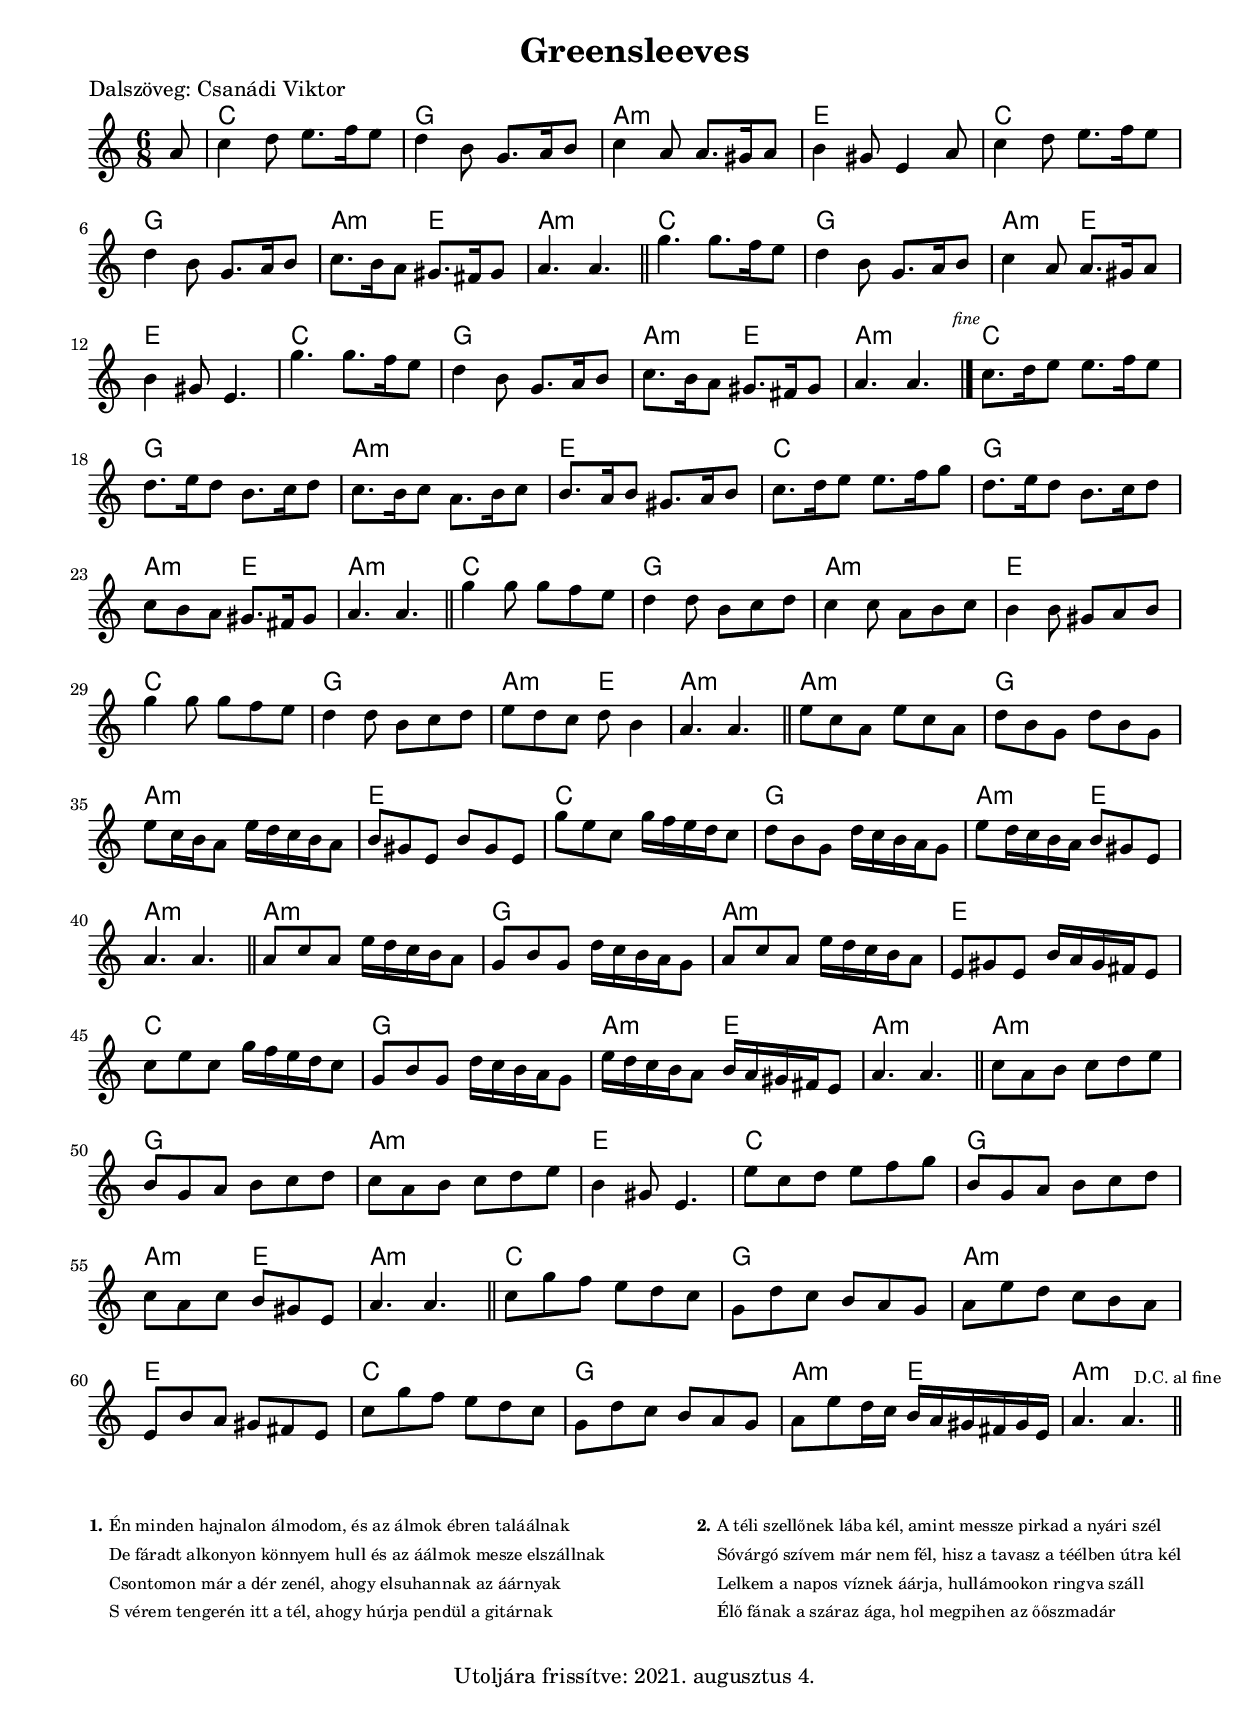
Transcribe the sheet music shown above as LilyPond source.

\include "default-settings.ly"
#(set-global-staff-size 18.5 )

\header {
  title = "Greensleeves"
  poet = "Dalszöveg: Csanádi Viktor"
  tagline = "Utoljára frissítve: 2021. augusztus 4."
}

global = {
  \key c \major
  \time 6/8
}


DCfine = {
  \once \override Score.RehearsalMark #'break-visibility = #'#(#t #t #f)
  \mark \markup { \tiny "D.C. al fine" }
}


Fine = {
  \once \override Score.RehearsalMark #'break-visibility = #'#(#t #t #f)
  \mark \markup { \tiny \italic "fine" }
}


voice = \relative c'' {
  \global
  \dynamicUp
  %\bar ".|"
     \partial 8 a8
     | c4 d8 e8. f16 e8 | d4 b8 g8. a16 b8 | c4 a8 a8. gis16 a8| b4 gis8 e4 a8
     | c4 d8 e8. f16 e8 | d4 b8 g8. a16 b8 | c8. b16 a8 gis8. fis16 gis8 | a4. a4.
  \bar "||"
%  \break
    | g'4. g8. f16 e8 | d4 b8 | g8. a16 b8 | c4 a8 | a8. gis16 a8 | b4 gis8 | e4.
    | g'4. g8. f16 e8 | d4 b8 | g8. a16 b8 | c8. b16 a8 | gis8. fis16 gis8 | a4. a4.
   \bar "|."
   \Fine
    % \break
  | c8.  d16 e8 e8. f16 e8 | d8. e16 d8 b8. c16 d8 | c8. b16 c8 a8. b16 c8 | b8. a16 b8 gis8. a16 b8
  | c8.  d16 e8 e8. f16 g8 | d8. e16 d8 b8. c16 d8 | c8 b a gis8. fis16 gis8 | a4. a4.
 \bar "||"
 | g'4  g8 g f e  | d4  d8 b c d | c4  c8 a b c | b4  b8 gis a b
 | g'4  g8 g f e  | d4  d8 b c d | e8  d c d  b4 | a4.  a4.
 \bar "||"
 %\break
 | e'8  c a e' c a | d  b g d' b g | e'  c16 b a8 e'16 d c b a8
 | b8  gis e b' gis e | g' e c g'16 f e d c8 | d  b g d'16 c b a g8 | e'8  d16 c b a b8  gis e | a4.  a4.
 \bar "||"
 | a8  c a e'16 d c b a8 | g8  b g d'16 c b a g8
 | a8  c a e'16 d c b a8 | e8  gis e b'16 a gis fis e8
 | c'8  e c g'16 f e d c8
 | g8  b g d'16 c b a g8 | e'16  d c b a8 b16  a gis fis e8 | a4.  a4.
  \bar "||"
  %\break
 | c8  a b c d e | b  g a b c d | c  a b c d e | b4  gis8 e4.
 | e'8  c d e f g | b,  g a b c d | c  a c b  gis e | a4.  a4.
  \bar "||"
 | c8  g' f e d c | g  d' c b a g | a  e' d c b a | e  b' a gis fis e
 | c'8  g' f e d c | g  d' c b a g | a  e' d16 c b  a gis fis gis e |
 a4.  a4. \DCfine
  \bar "||"
}

harmonies = \chordmode {
  r8
  c2. g a:min e c g a4.:min e4. a2.:min
  c2. g a4.:min e e2. c g2. a4.:min e a2.:min
  c2. g a:min e c g a4.:min e4. a2.:min
  c2. g a:min e c g a4.:min e4. a2:min r4
  a2.:min g a:min e c g a4.:min e a2:min r4
  a2.:min g a:min e c g a4.:min e a2:min r4
  a2.:min g a:min e c g a4.:min e a2:min r4
  c2. g a:min e c g a4.:min e4. a2.:min
}

\score {
  <<
     \new ChordNames {
        \set noChordSymbol = ""
        \set chordChanges = ##t
        \harmonies
    }
    \voice
  >>
  \layout { }
  \midi {
    \context {
      \voice
    }
    \tempo 2 = 50
  }
}



\markup \tiny {
  \fill-line {
    %\hspace #0.1 % moves the column off the left margin;
     % can be removed if space on the page is tight
     \column {
      \line { \bold "1."
        \column {
          "Én minden hajnalon álmodom, és az álmok ébren taláálnak"
          "De fáradt alkonyon könnyem hull és az áálmok mesze elszállnak"
          "Csontomon már a dér zenél, ahogy elsuhannak az áárnyak"
          "S vérem tengerén itt a tél, ahogy húrja pendül a gitárnak"
        }
      }
     }
     \hspace #0.2 % adds horizontal spacing between columns;
     \column{
      \line { \bold "2."
        \column {
          "A téli szellőnek lába kél, amint messze pirkad a nyári szél"
          "Sóvárgó szívem már nem fél, hisz a tavasz a téélben útra kél"
          "Lelkem a napos víznek áárja, hullámookon ringva száll"
          "Élő fának a száraz ága, hol megpihen az őőszmadár"
        }
      }
    }
  }
}
